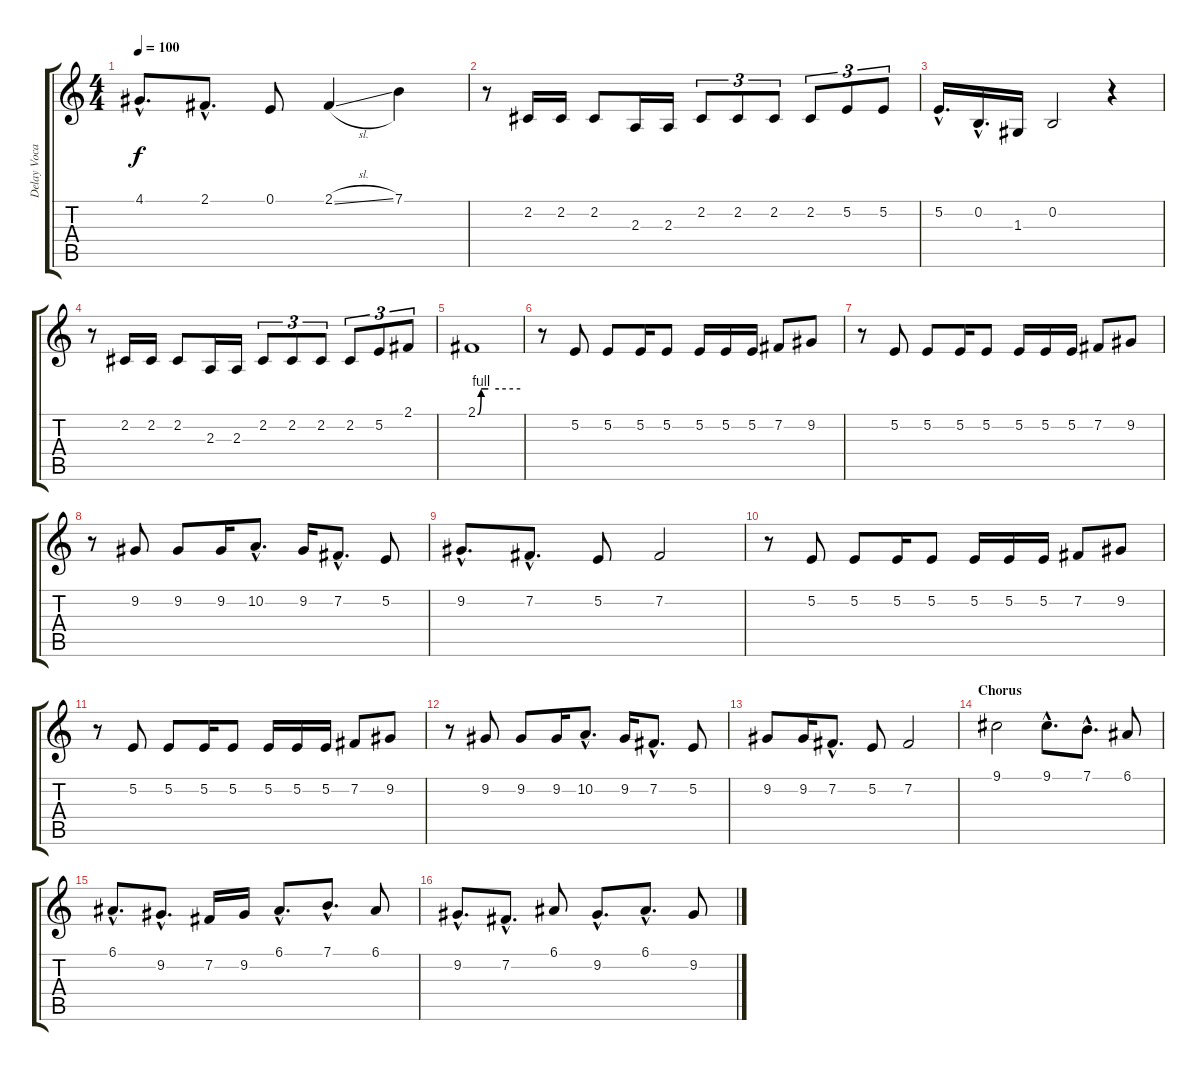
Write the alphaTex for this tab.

\track ("Delay Vocals" "Delay Voca") {instrument pad8sweep}
\staff {score tabs}
\tuning (E4 B3 G3 D3 A2 E2) {hide}
\ts (4 4)
\tempo 100
\clef g2
\ks c
4.1{hac}.8{d dy f} 2.1{hac}.8{d} 0.1.8 2.1{sl}.4 7.1.4 |
r.8 2.2.16 2.2.16 2.2.8 2.3.16 2.3.16 2.2.8{tu (3 2)} 2.2.8{tu (3 2)} 2.2.8{tu (3 2)} 2.2.8{tu (3 2)} 5.2.8{tu (3 2)} 5.2.8{tu (3 2)} |
5.2{hac}.16{d} 0.2{hac}.16{d} 1.3.16 0.2.2 r.4 |
r.8 2.2.16 2.2.16 2.2.8 2.3.16 2.3.16 2.2.8{tu (3 2)} 2.2.8{tu (3 2)} 2.2.8{tu (3 2)} 2.2.8{tu (3 2)} 5.2.8{tu (3 2)} 2.1.8{tu (3 2)} |
2.1{be (custom 0 0 5 4 15 4 30 4 60 4)}.1 |
\section ("" "")
r.8 5.2.8 5.2.8 5.2.16 5.2.8 5.2.16 5.2.16 5.2.16 7.2.8 9.2.8 |
r.8 5.2.8 5.2.8 5.2.16 5.2.8 5.2.16 5.2.16 5.2.16 7.2.8 9.2.8 |
r.8 9.2.8 9.2.8 9.2.16 10.2{hac}.8{d} 9.2.16 7.2{hac}.8{d} 5.2.8 |
9.2{hac}.8{d} 7.2{hac}.8{d} 5.2.8 7.2.2 |
r.8 5.2.8 5.2.8 5.2.16 5.2.8 5.2.16 5.2.16 5.2.16 7.2.8 9.2.8 |
r.8 5.2.8 5.2.8 5.2.16 5.2.8 5.2.16 5.2.16 5.2.16 7.2.8 9.2.8 |
r.8 9.2.8 9.2.8 9.2.16 10.2{hac}.8{d} 9.2.16 7.2{hac}.8{d} 5.2.8 |
9.2.8 9.2.16 7.2{hac}.8{d} 5.2.8 7.2.2 |
\section ("" "Chorus")
9.1.2 9.1{hac}.8{d} 7.1{hac}.8{d} 6.1.8 |
6.1{hac}.8{d} 9.2{hac}.8{d} 7.2.16 9.2.16 6.1{hac}.8{d} 7.1{hac}.8{d} 6.1.8 |
9.2{hac}.8{d} 7.2{hac}.8{d} 6.1.8 9.2{hac}.8{d} 6.1{hac}.8{d} 9.2.8
